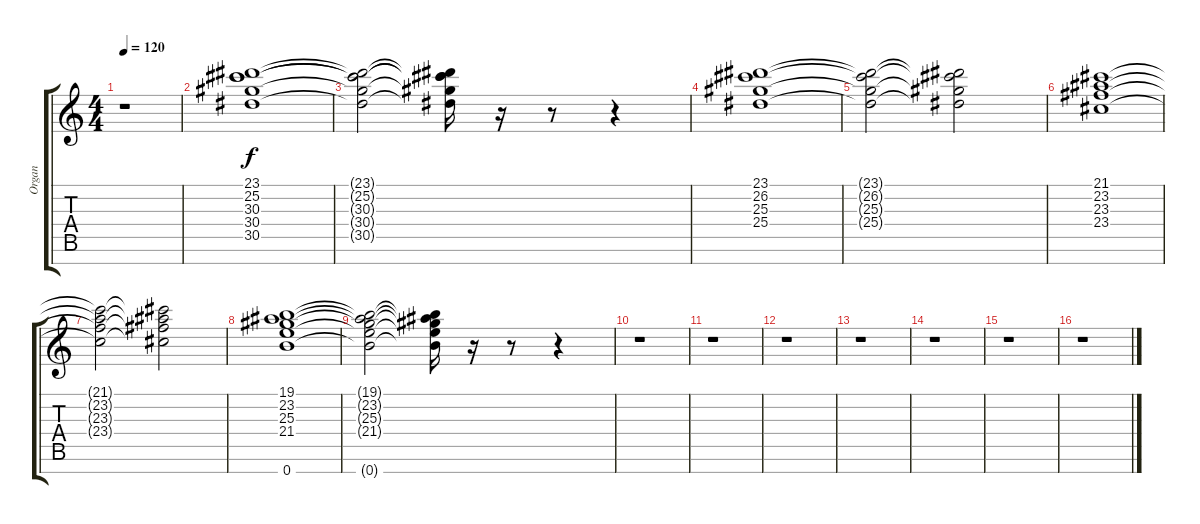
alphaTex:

\track ("Organ" "Organ") {instrument drawbarorgan}
\staff {score tabs}
\tuning (E4 B3 G3 D3 A2 E2 E5) {hide}
\ts (4 4)
\tempo 120
\clef g2
\ks c
r.1{dy f} |
(23.1 25.2 30.3 30.4 30.5).1 |
(23.1{t} 25.2{t} 30.3{t} 30.4{t} 30.5{t}).2 (23.1{t} 25.2{t} 30.3{t} 30.4{t} 30.5{t}).16 r.16 r.8 r.4 |
(23.1 26.2 25.3 25.4).1 |
(23.1{t} 26.2{t} 25.3{t} 25.4{t}).2 (23.1{t} 26.2{t} 25.3{t} 25.4{t}).2 |
(21.1 23.2 23.3 23.4).1 |
(21.1{t} 23.2{t} 23.3{t} 23.4{t}).2 (21.1{t} 23.2{t} 23.3{t} 23.4{t}).2 |
(19.1 23.2 25.3 21.4 0.7).1 |
(19.1{t} 23.2{t} 25.3{t} 21.4{t} 0.7{t}).2 (19.1{t} 23.2{t} 25.3{t} 21.4{t} 0.7{t}).16 r.16 r.8 r.4 |
r.1 |
r.1 |
r.1 |
r.1 |
r.1 |
r.1 |
r.1
